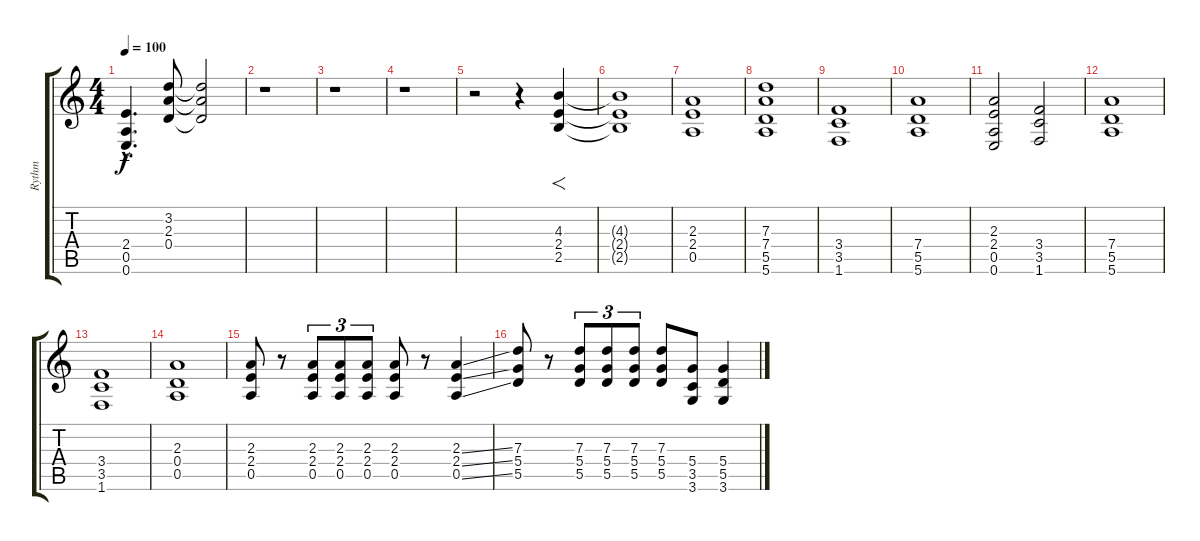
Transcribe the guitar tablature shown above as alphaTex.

\track ("Rythm" "Rythm") {instrument overdrivenguitar}
\staff {score tabs}
\tuning (E4 B3 G3 D3 A2 E2) {hide}
\ts (4 4)
\tempo 100
\clef g2
\ks c
(2.4{hac} 0.5{hac} 0.6{hac}).4{d dy f} (3.2 2.3 0.4).8 (3.2{t} 2.3{t} 0.4{t}).2 |
r.1 |
r.1 |
r.1 |
r.2 r.4 (4.3 2.4 2.5).4{f volume 6} |
(4.3{t} 2.4{t} 2.5{t}).1 |
(2.3 2.4 0.5).1 |
(7.3 7.4 5.5 5.6).1{volume 12} |
(3.4 3.5 1.6).1 |
(7.4 5.5 5.6).1 |
(2.3 2.4 0.5 0.6).2 (3.4 3.5 1.6).2 |
(7.4 5.5 5.6).1 |
(3.4 3.5 1.6).1 |
(2.3 0.4 0.5).1 |
(2.3 2.4 0.5).8 r.8 (2.3 2.4 0.5).8{tu (3 2)} (2.3 2.4 0.5).8{tu (3 2)} (2.3 2.4 0.5).8{tu (3 2)} (2.3 2.4 0.5).8 r.8 (2.3{ss} 2.4{ss} 0.5{ss}).4 |
(7.3 5.4 5.5).8 r.8 (7.3 5.4 5.5).8{tu (3 2)} (7.3 5.4 5.5).8{tu (3 2)} (7.3 5.4 5.5).8{tu (3 2)} (7.3 5.4 5.5).8 (5.4 3.5 3.6).8 (5.4 5.5 3.6).4
